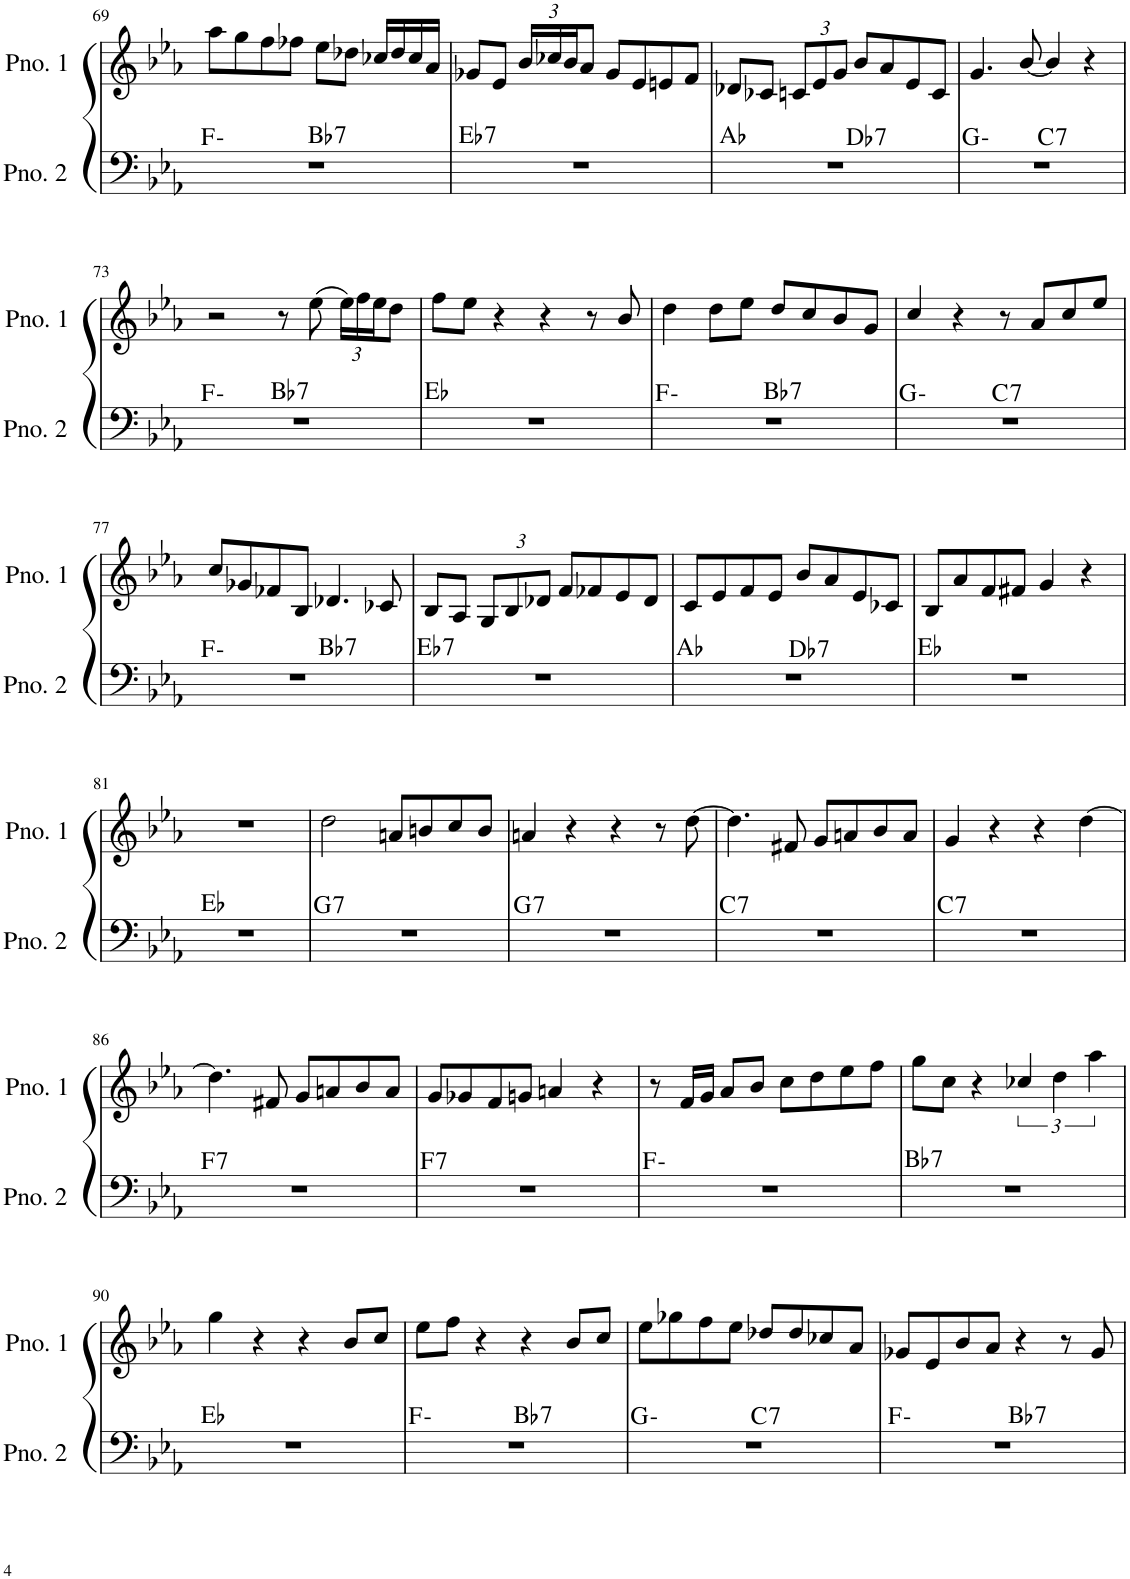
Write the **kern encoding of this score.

**kern	**harte	**kern
*part2	*part2	*part1
*staff2	*	*staff1
*I"ピアノ 2	*	*I"ピアノ 1
!!LO:PB:g=z
*clefF4	*	*clefG2
*k[b-e-a-]	*	*k[b-e-a-]
*M4/4	*	*M4/4
=69	=69	=69
*^	*	*
1r	2ryy	F:min	8aa-\L
.	.	.	8gg\
.	.	.	8ff\
.	.	.	8ff-X\J
!	!	!LO:H:kt=7	!
.	2ryy	Bb:7	8ee-\L
.	.	.	8dd-X\J
.	.	.	16cc-X/LL
.	.	.	16dd-/
.	.	.	16cc-/
.	.	.	16a-/JJ
=70	=70	=70	=70
!	!	!LO:H:kt=7	!
*v	*v	*	*
1r	Eb:7	8g-X/L
.	.	8e-/J
*	*	*Xbrackettup
.	.	24b-/LL
.	.	24cc-X/
.	.	24b-/J
.	.	8a-/J
.	.	8g-/L
.	.	8e-/
.	.	8en/
.	.	8f/J
=71	=71	=71
*^	*	*
1r	2ryy	Ab:maj	8d-X/L
.	.	.	8c-X/J
.	.	.	12cn/L
.	.	.	12e-/
.	.	.	12g/J
!	!	!LO:H:kt=7	!
.	2ryy	Db:7	8b-/L
.	.	.	8a-/
.	.	.	8e-/
.	.	.	8c/J
=72	=72	=72	=72
1r	2ryy	G:min	4.g/
.	.	.	[8b-/
!	!	!LO:H:kt=7	!
.	2ryy	C:7	4b-/]
.	.	.	4r
!!LO:LB:g=z
=73	=73	=73	=73
1r	2ryy	F:min	2r
!	!	!LO:H:kt=7	!
.	2ryy	Bb:7	8r
.	.	.	(8ee-\
.	.	.	24ee-\LL)
.	.	.	24ff\
.	.	.	24ee-\J
.	.	.	8dd\J
*v	*v	*	*
=74	=74	=74
1r	Eb:maj	8ff\L
.	.	8ee-\J
.	.	4r
.	.	4r
.	.	8r
.	.	8b-/
=75	=75	=75
*^	*	*
1r	2ryy	F:min	4dd\
.	.	.	8dd\L
.	.	.	8ee-\J
!	!	!LO:H:kt=7	!
.	2ryy	Bb:7	8dd/L
.	.	.	8cc/
.	.	.	8b-/
.	.	.	8g/J
=76	=76	=76	=76
1r	2ryy	G:min	4cc/
.	.	.	4r
!	!	!LO:H:kt=7	!
.	2ryy	C:7	8r
.	.	.	8a-/L
.	.	.	8cc/
.	.	.	8ee-/J
!!LO:LB:g=z
=77	=77	=77	=77
1r	2ryy	F:min	8cc/L
.	.	.	8g-X/
.	.	.	8f-X/
.	.	.	8B-/J
!	!	!LO:H:kt=7	!
.	2ryy	Bb:7	4.d-X/
.	.	.	8c-X/
=78	=78	=78	=78
!	!	!LO:H:kt=7	!
*v	*v	*	*
1r	Eb:7	8B-/L
.	.	8A-/J
.	.	12G/L
.	.	12B-/
.	.	12d-X/J
.	.	8f/L
.	.	8f-X/
.	.	8e-/
.	.	8d-/J
=79	=79	=79
*^	*	*
1r	2ryy	Ab:maj	8c/L
.	.	.	8e-/
.	.	.	8f/
.	.	.	8e-/J
!	!	!LO:H:kt=7	!
.	2ryy	Db:7	8b-/L
.	.	.	8a-/
.	.	.	8e-/
.	.	.	8c-X/J
*v	*v	*	*
=80	=80	=80
1r	Eb:maj	8B-/L
.	.	8a-/
.	.	8f/
.	.	8f#X/J
.	.	4g/
.	.	4r
!!LO:LB:g=z
=81	=81	=81
1r	Eb:maj	1r
=82	=82	=82
!	!LO:H:kt=7	!
1r	G:7	2dd\
.	.	8an/L
.	.	8bn/
.	.	8cc/
.	.	8b/J
=83	=83	=83
!	!LO:H:kt=7	!
1r	G:7	4an/
.	.	4r
.	.	4r
.	.	8r
.	.	[8dd\
=84	=84	=84
!	!LO:H:kt=7	!
1r	C:7	4.dd\]
.	.	8f#X/
.	.	8g/L
.	.	8an/
.	.	8b-/
.	.	8a/J
=85	=85	=85
!	!LO:H:kt=7	!
1r	C:7	4g/
.	.	4r
.	.	4r
.	.	[4dd\
!!LO:LB:g=z
=86	=86	=86
!	!LO:H:kt=7	!
1r	F:7	4.dd\]
.	.	8f#X/
.	.	8g/L
.	.	8an/
.	.	8b-/
.	.	8a/J
=87	=87	=87
!	!LO:H:kt=7	!
1r	F:7	8g/L
.	.	8g-X/
.	.	8f/
.	.	8gn/J
.	.	4an/
.	.	4r
=88	=88	=88
1r	F:min	8r
.	.	16f/LL
.	.	16g/JJ
.	.	8a-/L
.	.	8b-/J
.	.	8cc\L
.	.	8dd\
.	.	8ee-\
.	.	8ff\J
=89	=89	=89
!	!LO:H:kt=7	!
1r	Bb:7	8gg\L
.	.	8cc\J
.	.	4r
*	*	*brackettup
.	.	6cc-X/
.	.	6dd\
.	.	6aa-\
!!LO:LB:g=z
=90	=90	=90
1r	Eb:maj	4gg\
.	.	4r
.	.	4r
.	.	8b-/L
.	.	8cc/J
=91	=91	=91
*^	*	*
1r	2ryy	F:min	8ee-\L
.	.	.	8ff\J
.	.	.	4r
!	!	!LO:H:kt=7	!
.	2ryy	Bb:7	4r
.	.	.	8b-/L
.	.	.	8cc/J
=92	=92	=92	=92
1r	2ryy	G:min	8ee-\L
.	.	.	8gg-X\
.	.	.	8ff\
.	.	.	8ee-\J
!	!	!LO:H:kt=7	!
.	2ryy	C:7	8dd-X/L
.	.	.	8dd-/
.	.	.	8cc-X/
.	.	.	8a-/J
=93	=93	=93	=93
1r	2ryy	F:min	8g-X/L
.	.	.	8e-/
.	.	.	8b-/
.	.	.	8a-/J
!	!	!LO:H:kt=7	!
.	2ryy	Bb:7	4r
.	.	.	8r
.	.	.	8g-/
*v	*v	*	*
=	=	=
*-	*-	*-
